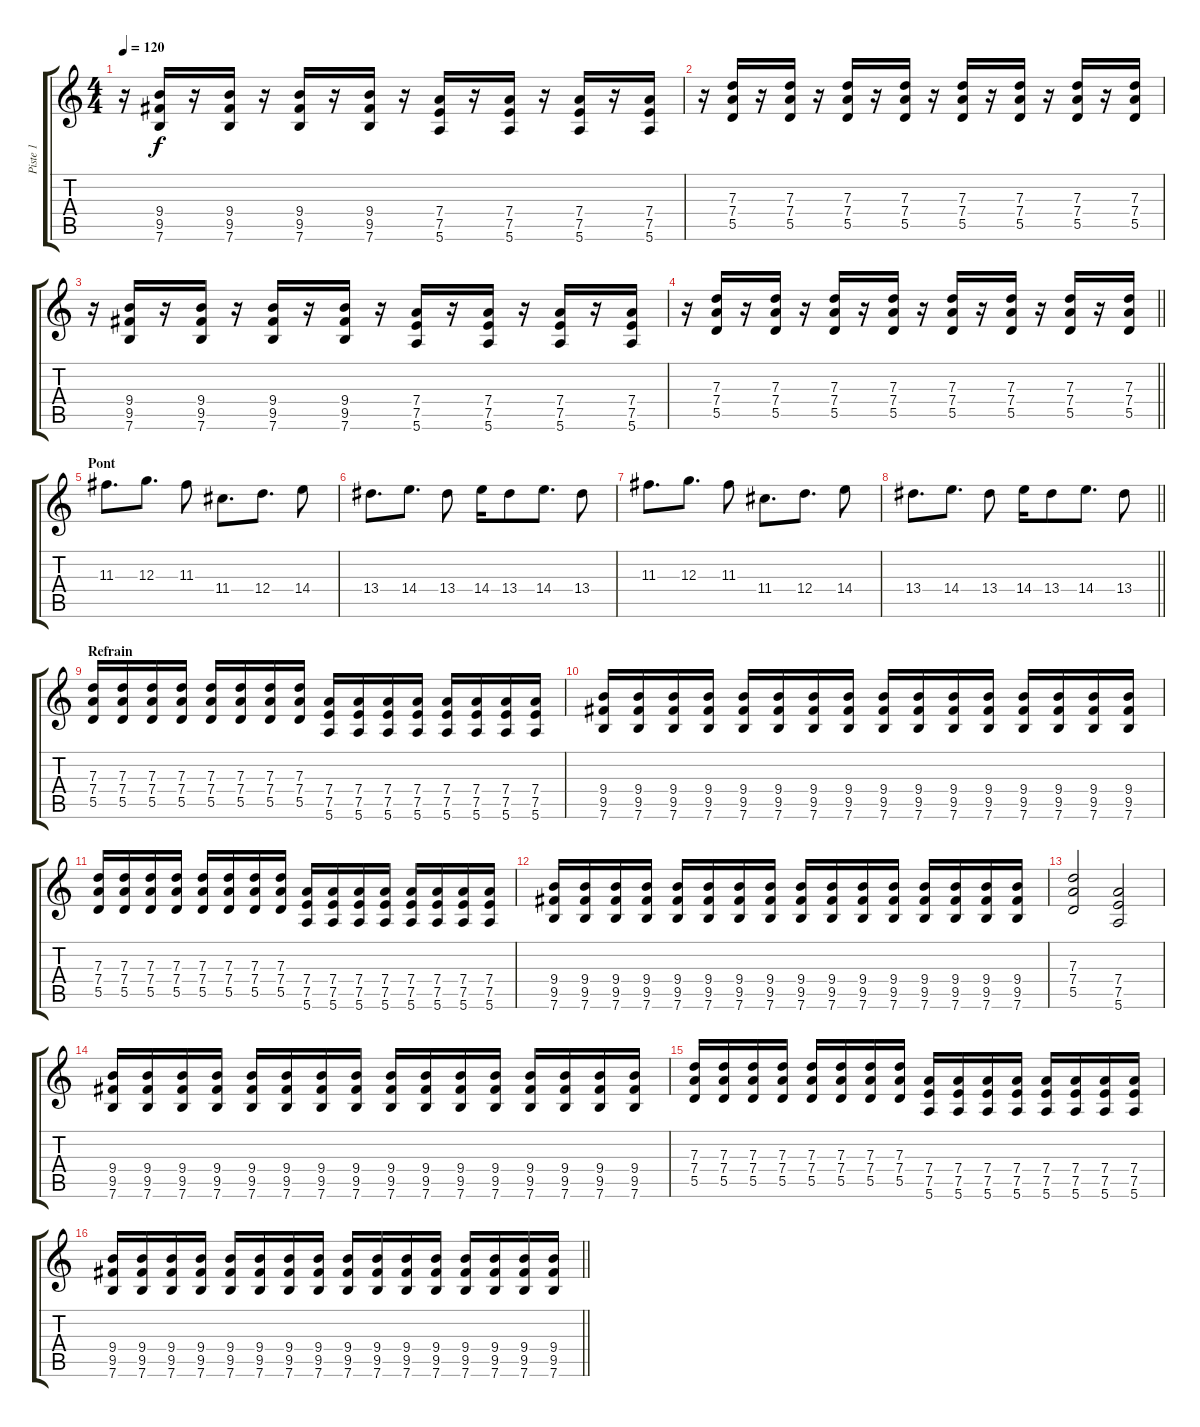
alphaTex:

\track ("Piste 1" "Piste 1") {instrument electricguitarclean}
\staff {score tabs}
\tuning (E4 B3 G3 D3 A2 E2) {hide}
\ts (4 4)
\tempo 120
\clef g2
\ks c
r.16{dy f} (9.4 9.5 7.6).16 r.16 (9.4 9.5 7.6).16 r.16 (9.4 9.5 7.6).16 r.16 (9.4 9.5 7.6).16 r.16 (7.4 7.5 5.6).16 r.16 (7.4 7.5 5.6).16 r.16 (7.4 7.5 5.6).16 r.16 (7.4 7.5 5.6).16 |
r.16 (7.3 7.4 5.5).16 r.16 (7.3 7.4 5.5).16 r.16 (7.3 7.4 5.5).16 r.16 (7.3 7.4 5.5).16 r.16 (7.3 7.4 5.5).16 r.16 (7.3 7.4 5.5).16 r.16 (7.3 7.4 5.5).16 r.16 (7.3 7.4 5.5).16 |
r.16 (9.4 9.5 7.6).16 r.16 (9.4 9.5 7.6).16 r.16 (9.4 9.5 7.6).16 r.16 (9.4 9.5 7.6).16 r.16 (7.4 7.5 5.6).16 r.16 (7.4 7.5 5.6).16 r.16 (7.4 7.5 5.6).16 r.16 (7.4 7.5 5.6).16 |
\barLineRight lightlight
r.16 (7.3 7.4 5.5).16 r.16 (7.3 7.4 5.5).16 r.16 (7.3 7.4 5.5).16 r.16 (7.3 7.4 5.5).16 r.16 (7.3 7.4 5.5).16 r.16 (7.3 7.4 5.5).16 r.16 (7.3 7.4 5.5).16 r.16 (7.3 7.4 5.5).16 |
\section ("" "Pont")
11.3.8{d} 12.3.8{d} 11.3.8 11.4.8{d} 12.4.8{d} 14.4.8 |
13.4.8{d} 14.4.8{d} 13.4.8 14.4.16 13.4.8 14.4.8{d} 13.4.8 |
11.3.8{d} 12.3.8{d} 11.3.8 11.4.8{d} 12.4.8{d} 14.4.8 |
\barLineRight lightlight
13.4.8{d} 14.4.8{d} 13.4.8 14.4.16 13.4.8 14.4.8{d} 13.4.8 |
\section ("" "Refrain")
(7.3 7.4 5.5).16 (7.3 7.4 5.5).16 (7.3 7.4 5.5).16 (7.3 7.4 5.5).16 (7.3 7.4 5.5).16 (7.3 7.4 5.5).16 (7.3 7.4 5.5).16 (7.3 7.4 5.5).16 (7.4 7.5 5.6).16 (7.4 7.5 5.6).16 (7.4 7.5 5.6).16 (7.4 7.5 5.6).16 (7.4 7.5 5.6).16 (7.4 7.5 5.6).16 (7.4 7.5 5.6).16 (7.4 7.5 5.6).16 |
(9.4 9.5 7.6).16 (9.4 9.5 7.6).16 (9.4 9.5 7.6).16 (9.4 9.5 7.6).16 (9.4 9.5 7.6).16 (9.4 9.5 7.6).16 (9.4 9.5 7.6).16 (9.4 9.5 7.6).16 (9.4 9.5 7.6).16 (9.4 9.5 7.6).16 (9.4 9.5 7.6).16 (9.4 9.5 7.6).16 (9.4 9.5 7.6).16 (9.4 9.5 7.6).16 (9.4 9.5 7.6).16 (9.4 9.5 7.6).16 |
(7.3 7.4 5.5).16 (7.3 7.4 5.5).16 (7.3 7.4 5.5).16 (7.3 7.4 5.5).16 (7.3 7.4 5.5).16 (7.3 7.4 5.5).16 (7.3 7.4 5.5).16 (7.3 7.4 5.5).16 (7.4 7.5 5.6).16 (7.4 7.5 5.6).16 (7.4 7.5 5.6).16 (7.4 7.5 5.6).16 (7.4 7.5 5.6).16 (7.4 7.5 5.6).16 (7.4 7.5 5.6).16 (7.4 7.5 5.6).16 |
(9.4 9.5 7.6).16 (9.4 9.5 7.6).16 (9.4 9.5 7.6).16 (9.4 9.5 7.6).16 (9.4 9.5 7.6).16 (9.4 9.5 7.6).16 (9.4 9.5 7.6).16 (9.4 9.5 7.6).16 (9.4 9.5 7.6).16 (9.4 9.5 7.6).16 (9.4 9.5 7.6).16 (9.4 9.5 7.6).16 (9.4 9.5 7.6).16 (9.4 9.5 7.6).16 (9.4 9.5 7.6).16 (9.4 9.5 7.6).16 |
(7.3 7.4 5.5).2 (7.4 7.5 5.6).2 |
(9.4 9.5 7.6).16 (9.4 9.5 7.6).16 (9.4 9.5 7.6).16 (9.4 9.5 7.6).16 (9.4 9.5 7.6).16 (9.4 9.5 7.6).16 (9.4 9.5 7.6).16 (9.4 9.5 7.6).16 (9.4 9.5 7.6).16 (9.4 9.5 7.6).16 (9.4 9.5 7.6).16 (9.4 9.5 7.6).16 (9.4 9.5 7.6).16 (9.4 9.5 7.6).16 (9.4 9.5 7.6).16 (9.4 9.5 7.6).16 |
(7.3 7.4 5.5).16 (7.3 7.4 5.5).16 (7.3 7.4 5.5).16 (7.3 7.4 5.5).16 (7.3 7.4 5.5).16 (7.3 7.4 5.5).16 (7.3 7.4 5.5).16 (7.3 7.4 5.5).16 (7.4 7.5 5.6).16 (7.4 7.5 5.6).16 (7.4 7.5 5.6).16 (7.4 7.5 5.6).16 (7.4 7.5 5.6).16 (7.4 7.5 5.6).16 (7.4 7.5 5.6).16 (7.4 7.5 5.6).16 |
\barLineRight lightlight
(9.4 9.5 7.6).16 (9.4 9.5 7.6).16 (9.4 9.5 7.6).16 (9.4 9.5 7.6).16 (9.4 9.5 7.6).16 (9.4 9.5 7.6).16 (9.4 9.5 7.6).16 (9.4 9.5 7.6).16 (9.4 9.5 7.6).16 (9.4 9.5 7.6).16 (9.4 9.5 7.6).16 (9.4 9.5 7.6).16 (9.4 9.5 7.6).16 (9.4 9.5 7.6).16 (9.4 9.5 7.6).16 (9.4 9.5 7.6).16
